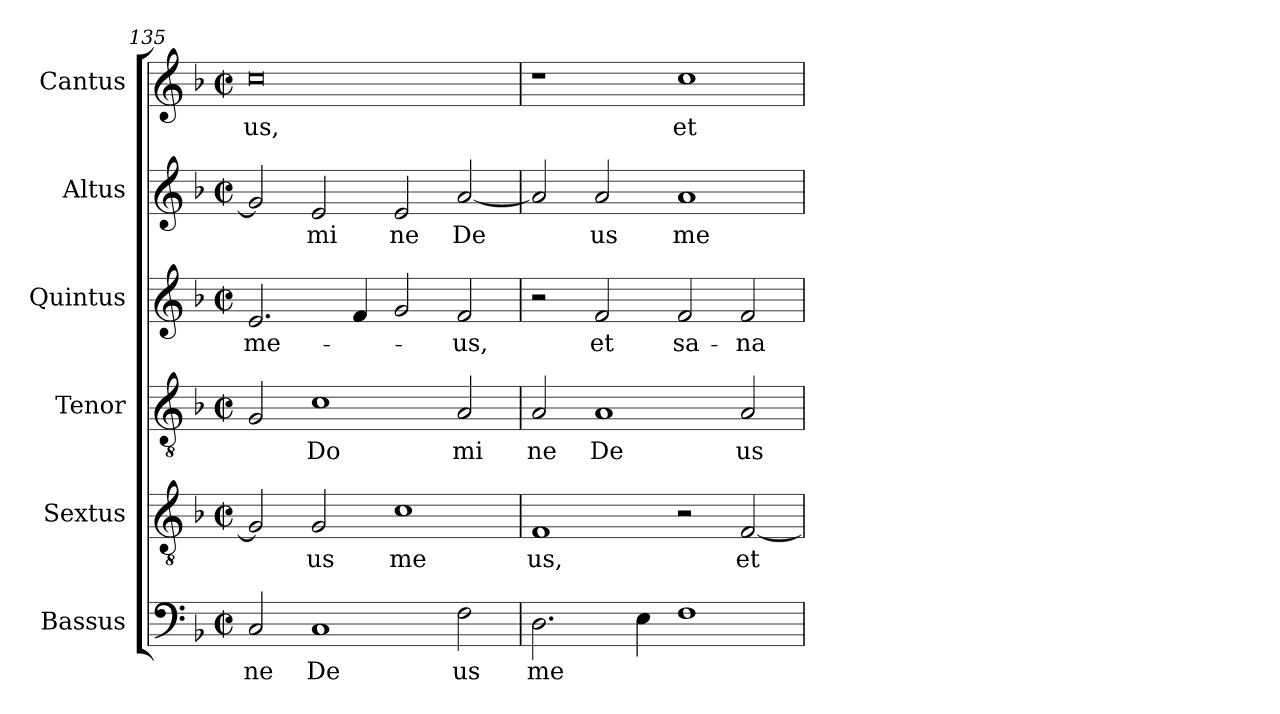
**kern	**text	**kern	**text	**kern	**text	**kern	**text	**kern	**text	**kern	**text
*part6	*part6	*part5	*part5	*part4	*part4	*part3	*part3	*part2	*part2	*part1	*part1
*staff6	*staff6	*staff5	*staff5	*staff4	*staff4	*staff3	*staff3	*staff2	*staff2	*staff1	*staff1
*I"Bassus	*	*I"Sextus	*	*I"Tenor	*	*I"Quintus	*	*I"Altus	*	*I"Cantus	*
*clefF4	*	*clefGv2	*	*clefGv2	*	*clefG2	*	*clefG2	*	*clefG2	*
*k[b-]	*	*k[b-]	*	*k[b-]	*	*k[b-]	*	*k[b-]	*	*k[b-]	*
*F:	*	*F:	*	*F:	*	*F:	*	*F:	*	*F:	*
*M2/2	*	*M2/2	*	*M2/2	*	*M2/2	*	*M2/2	*	*M2/2	*
*met(c|)	*	*met(c|)	*	*met(c|)	*	*met(c|)	*	*met(c|)	*	*met(c|)	*
=135	=135	=135	=135	=135	=135	=135	=135	=135	=135	=135	=135
!	!LO:LY:b:cj	!	!	!	!	!	!LO:LY:b	!	!	!	!LO:LY:b:cj
2C/	ne	2G/]	.	2G/	.	2.e/	me-	2g/]	.	0cc	us,
!	!LO:LY:b:cj	!	!LO:LY:b:cj	!	!LO:LY:b:cj	!	!	!	!LO:LY:b:cj	!	!
1C	De	2G/	us	1c	Do	.	.	2e/	mi	.	.
.	.	.	.	.	.	4f/	.	.	.	.	.
!	!	!	!LO:LY:b:cj	!	!	!	!	!	!LO:LY:b:cj	!	!
.	.	1c	me	.	.	2g/	.	2e/	ne	.	.
!	!LO:LY:b:cj	!	!	!	!LO:LY:b:cj	!	!LO:LY:b:cj	!	!LO:LY:b	!	!
2F\	us	.	.	2A/	mi	2f/	-us,	[<2a/	De	.	.
=136	=136	=136	=136	=136	=136	=136	=136	=136	=136	=136	=136
!	!LO:LY:b	!	!LO:LY:b:cj	!	!LO:LY:b:cj	!	!	!	!	!	!
2.D\	me	1F	us,	2A/	ne	2r	.	2a/]	.	1r	.
!	!	!	!	!	!LO:LY:b:cj	!	!LO:LY:b:cj	!	!LO:LY:b:cj	!	!
.	.	.	.	1A	De	2f/	et	2a/	us	.	.
4E\	.	.	.	.	.	.	.	.	.	.	.
!	!	!	!	!	!	!	!LO:LY:b:cj	!	!LO:LY:b:cj	!	!LO:LY:b:cj
1F	.	2r	.	.	.	2f/	sa-	1a	me	1cc	et
!	!	!	!LO:LY:b:cj	!	!LO:LY:b:cj	!	!LO:LY:b:cj	!	!	!	!
.	.	[<2F/	et	2A/	us	2f/	-na	.	.	.	.
=	=	=	=	=	=	=	=	=	=	=	=
*-	*-	*-	*-	*-	*-	*-	*-	*-	*-	*-	*-
